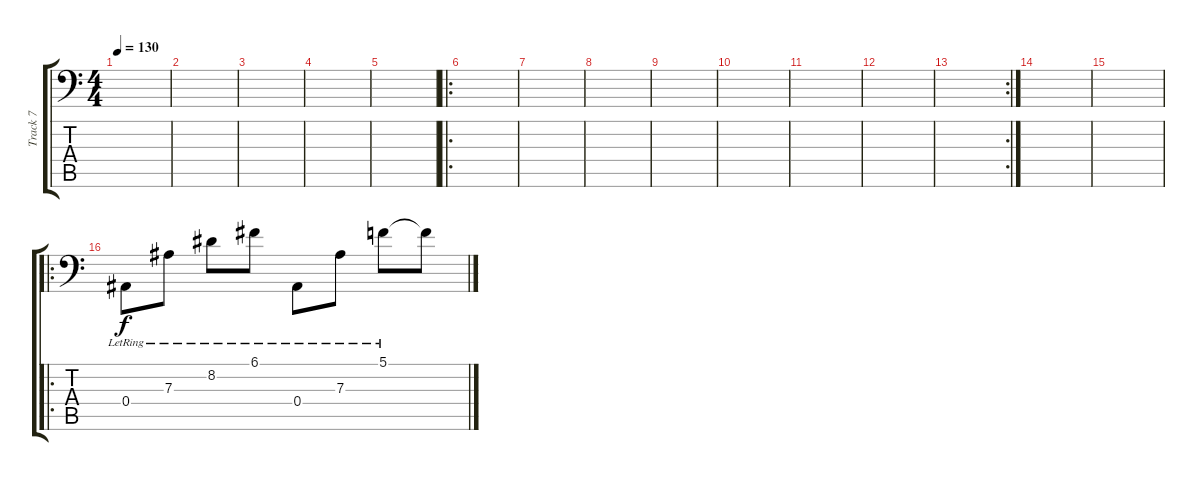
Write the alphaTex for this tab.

\track ("Track 7" "Track 7") {instrument electricgrandpiano}
\staff {score tabs}
\tuning (C4 G3 Eb3 Bb2 F2 Bb1) {hide}
\ts (4 4)
\tempo 130
\clef f4
\ks c
|
|
|
|
|
\ro
|
|
|
|
|
|
|
\rc 2
|
|
|
\ro
0.4{lr}.8 7.3{lr}.8 8.2{lr}.8 6.1{lr}.8 0.4{lr}.8 7.3{lr}.8 5.1{lr}.8 5.1{t}.8
